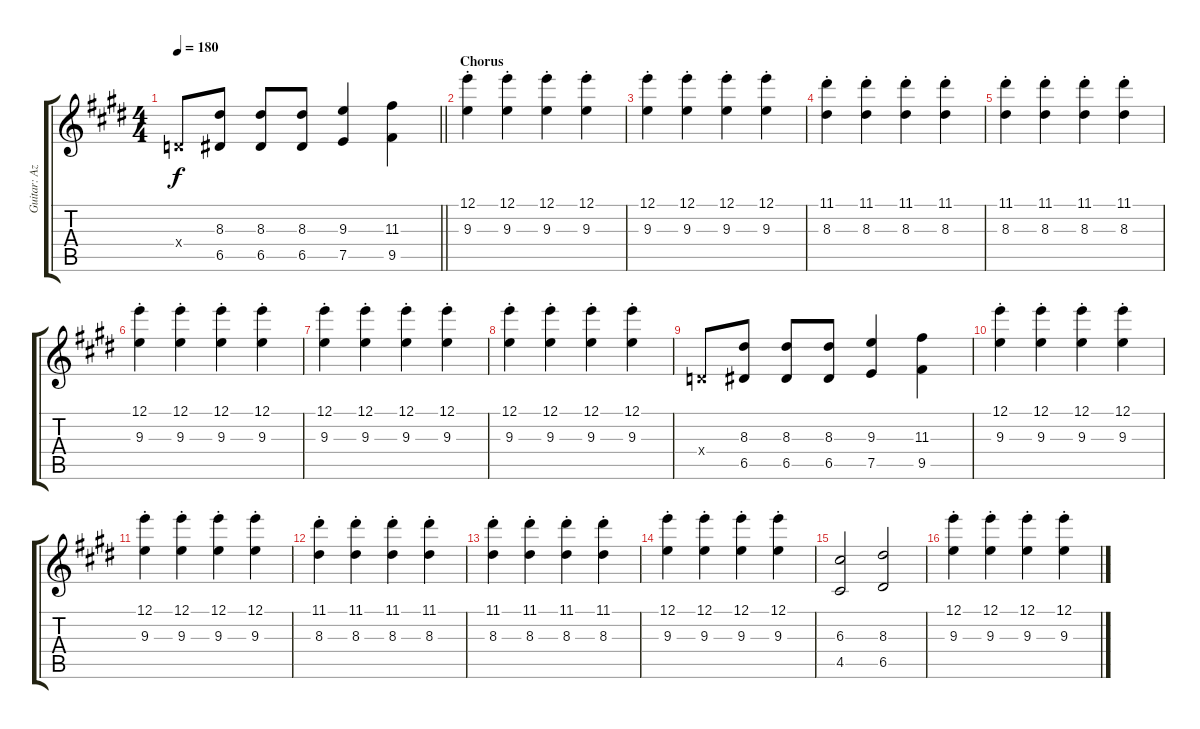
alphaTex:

\track ("Guitar: Azusa Nakano" "Guitar: Az") {instrument distortionguitar}
\staff {score tabs}
\tuning (E4 B3 G3 D3 A2 E2) {hide}
\ts (4 4)
\tempo 180
\clef g2
\barLineRight lightlight
\ks e
0.4{x}.8{dy f} (8.3 6.5).8 (8.3 6.5).8 (8.3 6.5).8 (9.3 7.5).4 (11.3 9.5).4 |
\section ("" "Chorus")
(12.1{st} 9.3{st}).4 (12.1{st} 9.3{st}).4 (12.1{st} 9.3{st}).4 (12.1{st} 9.3{st}).4 |
(12.1{st} 9.3{st}).4 (12.1{st} 9.3{st}).4 (12.1{st} 9.3{st}).4 (12.1{st} 9.3{st}).4 |
(11.1{st} 8.3{st}).4 (11.1{st} 8.3{st}).4 (11.1{st} 8.3{st}).4 (11.1{st} 8.3{st}).4 |
(11.1{st} 8.3{st}).4 (11.1{st} 8.3{st}).4 (11.1{st} 8.3{st}).4 (11.1{st} 8.3{st}).4 |
(12.1{st} 9.3{st}).4 (12.1{st} 9.3{st}).4 (12.1{st} 9.3{st}).4 (12.1{st} 9.3{st}).4 |
(12.1{st} 9.3{st}).4 (12.1{st} 9.3{st}).4 (12.1{st} 9.3{st}).4 (12.1{st} 9.3{st}).4 |
(12.1{st} 9.3{st}).4 (12.1{st} 9.3{st}).4 (12.1{st} 9.3{st}).4 (12.1{st} 9.3{st}).4 |
0.4{x}.8 (8.3 6.5).8 (8.3 6.5).8 (8.3 6.5).8 (9.3 7.5).4 (11.3 9.5).4 |
(12.1{st} 9.3{st}).4 (12.1{st} 9.3{st}).4 (12.1{st} 9.3{st}).4 (12.1{st} 9.3{st}).4 |
(12.1{st} 9.3{st}).4 (12.1{st} 9.3{st}).4 (12.1{st} 9.3{st}).4 (12.1{st} 9.3{st}).4 |
(11.1{st} 8.3{st}).4 (11.1{st} 8.3{st}).4 (11.1{st} 8.3{st}).4 (11.1{st} 8.3{st}).4 |
(11.1{st} 8.3{st}).4 (11.1{st} 8.3{st}).4 (11.1{st} 8.3{st}).4 (11.1{st} 8.3{st}).4 |
(12.1{st} 9.3{st}).4 (12.1{st} 9.3{st}).4 (12.1{st} 9.3{st}).4 (12.1{st} 9.3{st}).4 |
(6.3 4.5).2 (8.3 6.5).2 |
(12.1{st} 9.3{st}).4 (12.1{st} 9.3{st}).4 (12.1{st} 9.3{st}).4 (12.1{st} 9.3{st}).4
